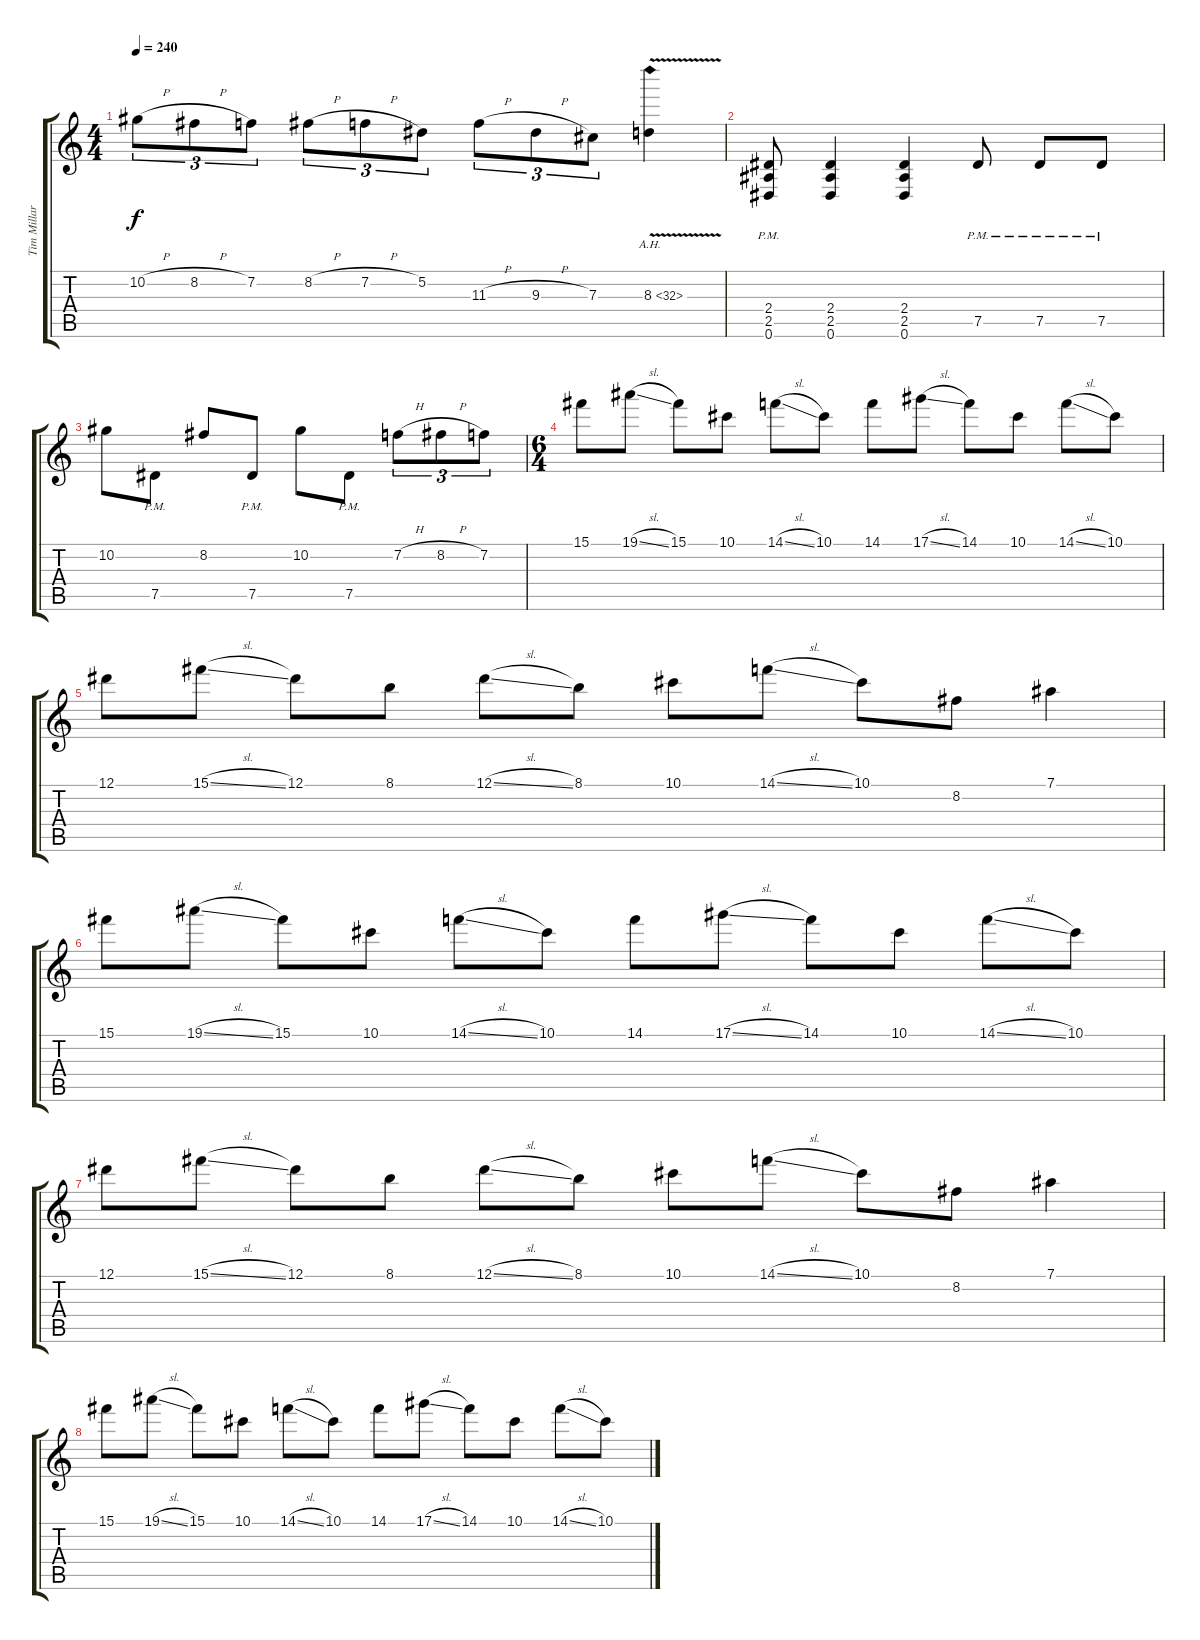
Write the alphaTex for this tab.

\track ("Tim Millar" "Tim Millar") {instrument distortionguitar}
\staff {score tabs}
\tuning (Eb4 Bb3 Gb3 Db3 Ab2 Eb2) {hide}
\ts (4 4)
\tempo 240
\clef g2
\ks c
10.2{h}.8{tu (3 2) dy f} 8.2{h}.8{tu (3 2)} 7.2.8{tu (3 2)} 8.2{h}.8{tu (3 2)} 7.2{h}.8{tu (3 2)} 5.2.8{tu (3 2)} 11.3{h}.8{tu (3 2)} 9.3{h}.8{tu (3 2)} 7.3.8{tu (3 2)} 8.3{ah 24 v}.4 |
(2.4{pm} 2.5{pm} 0.6{pm}).8 (2.4 2.5 0.6).4 (2.4 2.5 0.6).4 7.5{pm}.8 7.5{pm}.8 7.5{pm}.8 |
10.2.8 7.5{pm}.8 8.2.8 7.5{pm}.8 10.2.8 7.5{pm}.8 7.2{h}.8{tu (3 2)} 8.2{h}.8{tu (3 2)} 7.2.8{tu (3 2)} |
\ts (6 4)
15.1.8 19.1{sl}.8 15.1.8 10.1.8 14.1{sl}.8 10.1.8 14.1.8 17.1{sl}.8 14.1.8 10.1.8 14.1{sl}.8 10.1.8 |
12.1.8 15.1{sl}.8 12.1.8 8.1.8 12.1{sl}.8 8.1.8 10.1.8 14.1{sl}.8 10.1.8 8.2.8 7.1.4 |
15.1.8 19.1{sl}.8 15.1.8 10.1.8 14.1{sl}.8 10.1.8 14.1.8 17.1{sl}.8 14.1.8 10.1.8 14.1{sl}.8 10.1.8 |
12.1.8 15.1{sl}.8 12.1.8 8.1.8 12.1{sl}.8 8.1.8 10.1.8 14.1{sl}.8 10.1.8 8.2.8 7.1.4 |
15.1.8 19.1{sl}.8 15.1.8 10.1.8 14.1{sl}.8 10.1.8 14.1.8 17.1{sl}.8 14.1.8 10.1.8 14.1{sl}.8 10.1.8
